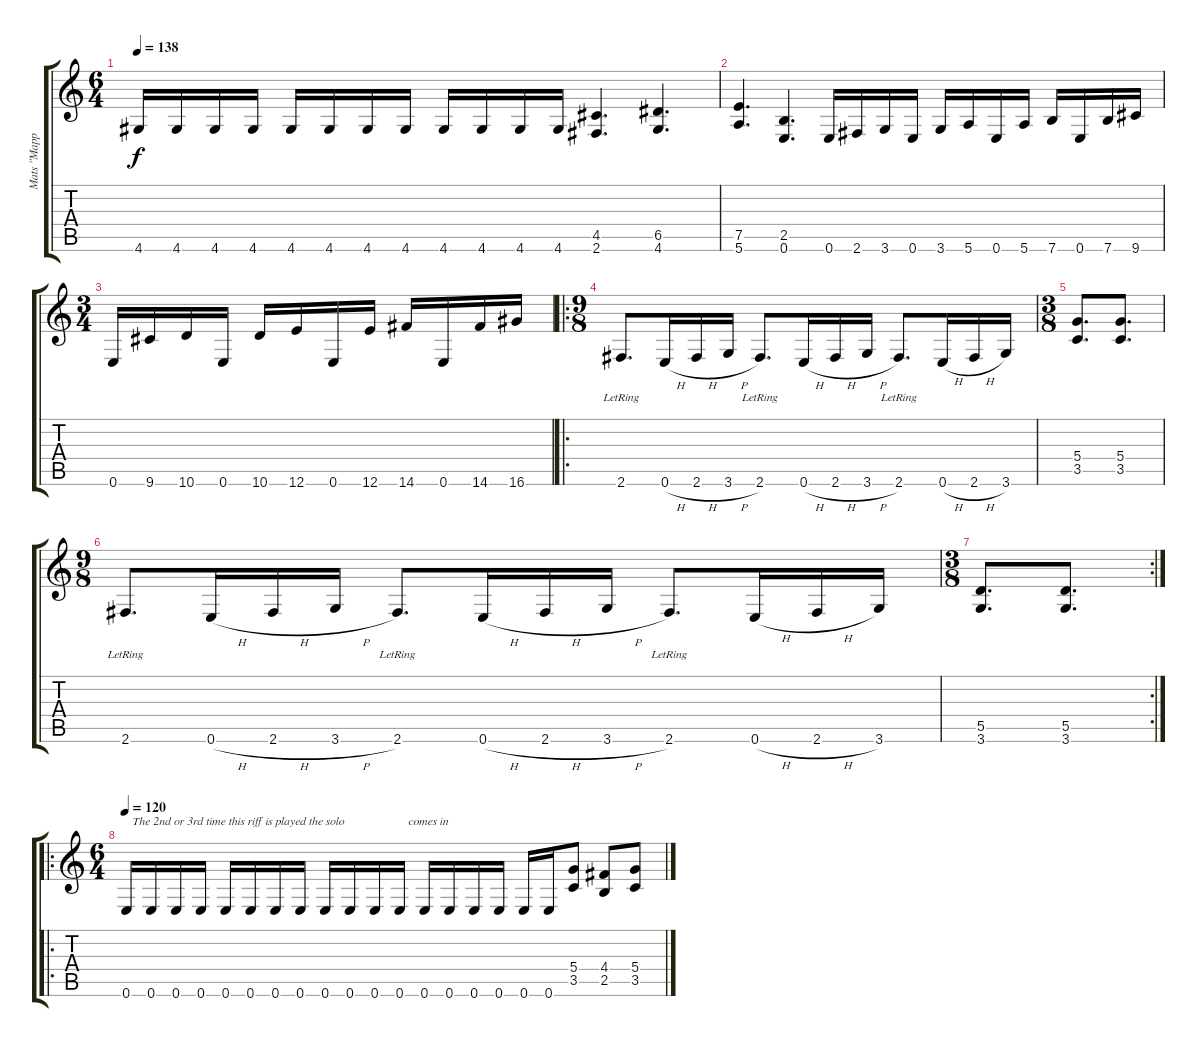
\track ("Mats \"Mappe\" Bjorkman" "Mats \"Mapp") {instrument distortionguitar}
\staff {score tabs}
\tuning (E4 B3 G3 D3 A2 E2) {hide}
\ts (6 4)
\tempo 138
\clef g2
\ks c
4.6.16{dy f} 4.6.16 4.6.16 4.6.16 4.6.16 4.6.16 4.6.16 4.6.16 4.6.16 4.6.16 4.6.16 4.6.16 (4.5 2.6).4{d} (6.5 4.6).4{d} |
(7.5 5.6).4{d} (2.5 0.6).4{d} 0.6.16 2.6.16 3.6.16 0.6.16 3.6.16 5.6.16 0.6.16 5.6.16 7.6.16 0.6.16 7.6.16 9.6.16 |
\ts (3 4)
0.6.16 9.6.16 10.6.16 0.6.16 10.6.16 12.6.16 0.6.16 12.6.16 14.6.16 0.6.16 14.6.16 16.6.16 |
\ro
\ts (9 8)
2.6{lr}.8{d} 0.6{h}.16 2.6{h}.16 3.6{h}.16 2.6{lr}.8{d} 0.6{h}.16 2.6{h}.16 3.6{h}.16 2.6{lr}.8{d} 0.6{h}.16 2.6{h}.16 3.6.16 |
\ts (3 8)
(5.4 3.5).8{d} (5.4 3.5).8{d} |
\ts (9 8)
2.6{lr}.8{d} 0.6{h}.16 2.6{h}.16 3.6{h}.16 2.6{lr}.8{d} 0.6{h}.16 2.6{h}.16 3.6{h}.16 2.6{lr}.8{d} 0.6{h}.16 2.6{h}.16 3.6.16 |
\rc 2
\ts (3 8)
(5.5 3.6).8{d} (5.5 3.6).8{d} |
\ro
\ts (6 4)
\tempo 120
0.6.16{txt "  The 2nd or 3rd time this riff is played the solo"} 0.6.16 0.6.16 0.6.16 0.6.16 0.6.16 0.6.16 0.6.16 0.6.16 0.6.16 0.6.16 0.6.16{txt "   comes in"} 0.6.16 0.6.16 0.6.16 0.6.16 0.6.16 0.6.16 (5.4 3.5).8 (4.4 2.5).8 (5.4 3.5).8
